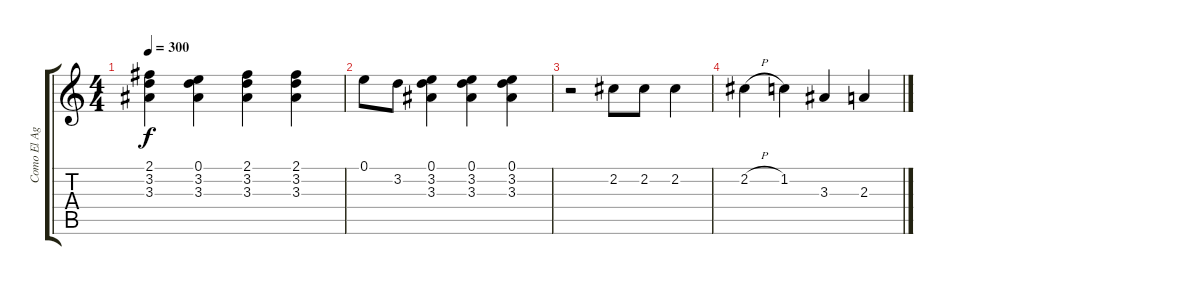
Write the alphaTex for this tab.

\track ("Como El Agua-Tangos" "Como El Ag") {instrument acousticguitarnylon}
\staff {score tabs}
\tuning (E4 B3 G3 D3 A2 E2) {hide}
\ts (4 4)
\tempo 300
\clef g2
\ks c
(2.1 3.2 3.3).4{dy f} (0.1 3.2 3.3).4 (2.1 3.2 3.3).4 (2.1 3.2 3.3).4 |
0.1.8 3.2.8 (0.1 3.2 3.3).4 (0.1 3.2 3.3).4 (0.1 3.2 3.3).4 |
r.2 2.2.8 2.2.8 2.2.4 |
2.2{h}.4 1.2.4 3.3.4 2.3.4
